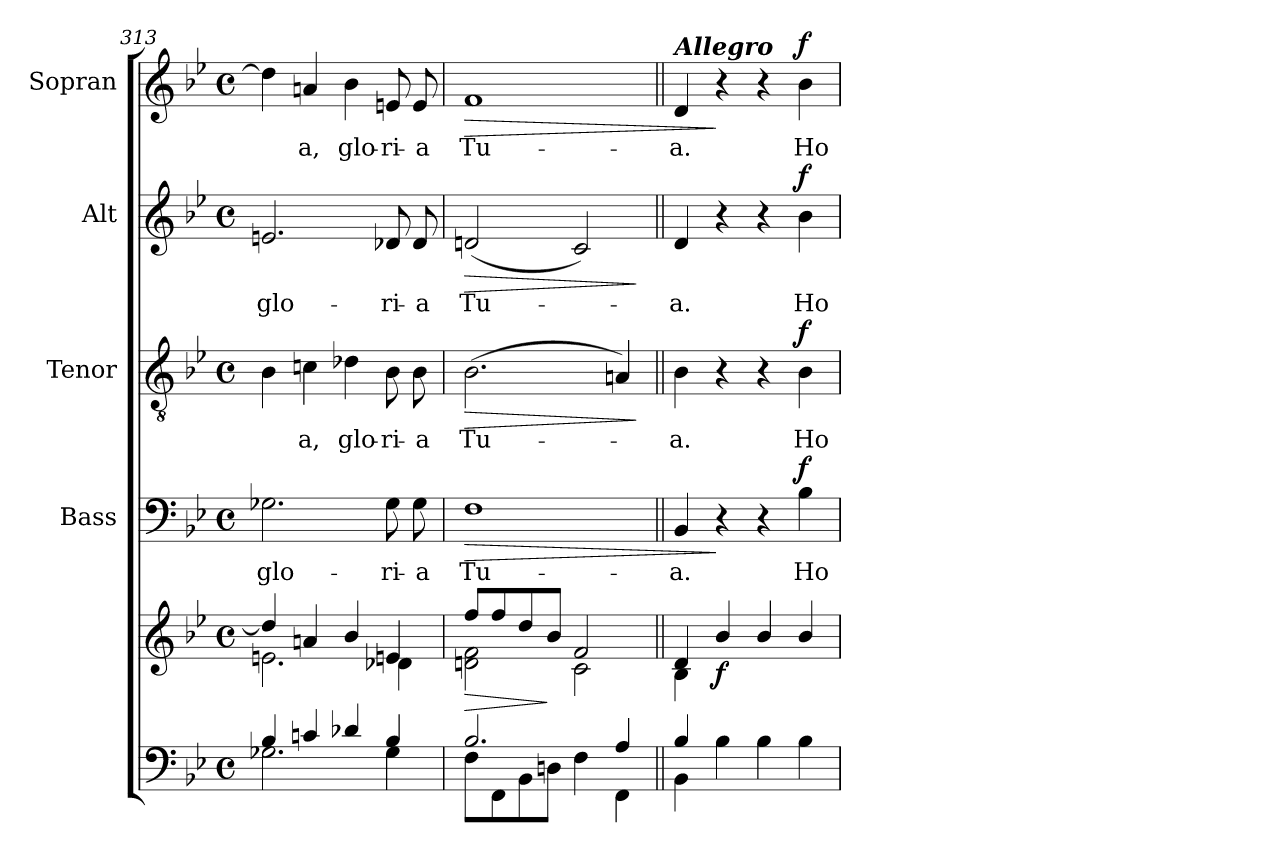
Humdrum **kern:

**kern	**kern	**dynam	**kern	**text	**dynam	**kern	**text	**dynam	**kern	**text	**dynam	**kern	**text	**dynam
*part5	*part5	*part5	*part4	*part4	*part4	*part3	*part3	*part3	*part2	*part2	*part2	*part1	*part1	*part1
*staff6	*staff5	*staff5/6	*staff4	*staff4	*staff4	*staff3	*staff3	*staff3	*staff2	*staff2	*staff2	*staff1	*staff1	*staff1
*	*	*	*I"Bass	*	*	*I"Tenor	*	*	*I"Alt	*	*	*I"Sopran	*	*
*	*	*	*I'B.	*	*	*I'T.	*	*	*I'A.	*	*	*I'S.	*	*
*clefF4	*clefG2	*	*clefF4	*	*	*clefGv2	*	*	*clefG2	*	*	*clefG2	*	*
*k[b-e-]	*k[b-e-]	*	*k[b-e-]	*	*	*k[b-e-]	*	*	*k[b-e-]	*	*	*k[b-e-]	*	*
*B-:	*B-:	*	*B-:	*	*	*B-:	*	*	*B-:	*	*	*B-:	*	*
*M4/4	*M4/4	*	*M4/4	*	*	*M4/4	*	*	*M4/4	*	*	*M4/4	*	*
*met(c)	*met(c)	*	*met(c)	*	*	*met(c)	*	*	*met(c)	*	*	*met(c)	*	*
=313	=313	=313	=313	=313	=313	=313	=313	=313	=313	=313	=313	=313	=313	=313
*^	*^	*	*	*	*	*	*	*	*	*	*	*	*	*
!	!	!	!	!	!	!LO:LY:b	!	!	!	!	!	!LO:LY:b	!	!	!	!
4B-/	2.G-X\	4dd-/]	2.en\	.	2.G-X\	glo-	.	4B-\	.	.	2.en/	glo-	.	4dd-\]	.	.
!	!	!	!	!	!	!	!	!	!LO:LY:b	!	!	!	!	!	!LO:LY:b	!
4cn/	.	4an/	.	.	.	.	.	4cn\	-a,	.	.	.	.	4an/	-a,	.
!	!	!	!	!	!	!	!	!	!LO:LY:b	!	!	!	!	!	!LO:LY:b	!
4d-X/	.	4b-/	.	.	.	.	.	4d-X\	glo-	.	.	.	.	4b-\	glo-	.
!	!	!	!	!	!	!LO:LY:b	!	!	!LO:LY:b	!	!	!LO:LY:b	!	!	!LO:LY:b	!
4B-/	4G-\	4en/	4d-X\	.	8G-\	-ri-	.	8B-\	-ri-	.	8d-X/	-ri-	.	8en/	-ri-	.
!	!	!	!	!	!	!LO:LY:b	!	!	!LO:LY:b	!	!	!LO:LY:b	!	!	!LO:LY:b	!
.	.	.	.	.	8G-\	-a	.	8B-\	-a	.	8d-/	-a	.	8e/	-a	.
=314	=314	=314	=314	=314	=314	=314	=314	=314	=314	=314	=314	=314	=314	=314	=314	=314
!	!	!	!	!LO:HP:b	!	!LO:LY:b	!LO:HP:b	!	!LO:LY:b	!LO:HP:b	!	!LO:LY:b	!LO:HP:b	!	!LO:LY:b	!LO:HP:b
2.B-/	8F\L	8ff/L	2dn\ 2f\	>	1F	Tu-	>	(>2.B-\	Tu-	>	(<2dn/	Tu-	>	1f	Tu-	>
.	8FF\	8ff/	.	.	.	.	.	.	.	.	.	.	.	.	.	.
.	8BB-\	8dd/	.	.	.	.	.	.	.	.	.	.	.	.	.	.
.	8Dn\J	8b-/J	.	]	.	.	.	.	.	.	.	.	.	.	.	.
.	4F\	2f/	2c\	.	.	.	.	.	.	.	2c/)	.	.	.	.	.
4A/	4FF\	.	.	.	.	.	.	4An/)	.	.	.	.	.	.	.	.
*v	*v	*	*	*	*	*	*	*	*	*	*	*	*	*	*	*
*	*v	*v	*	*	*	*	*	*	*	*	*	*	*	*	*
.	.	.	.	.	.	.	.	]	.	.	]	.	.	.
=315||	=315||	=315||	=315||	=315||	=315||	=315||	=315||	=315||	=315||	=315||	=315||	=315||	=315||	=315||
*^	*^	*	*	*	*	*	*	*	*	*	*	*	*	*
!	!	!	!	!	!	!	!	!	!	!	!	!	!	!LO:TX:a:Bi:t=Allegro	!	!
!	!	!	!	!	!	!LO:LY:b	!	!	!LO:LY:b	!	!	!LO:LY:b	!	!	!LO:LY:b	!
4B-/	4BB-\	4d/	4B-\	.	4BB-/	-a.	.	4B-\	-a.	.	4d/	-a.	.	4d/	-a.	.
!	!	!	!	!LO:DY:b	!	!	!	!	!	!	!	!	!	!	!	!
4B-\	2.ryy	4b-/	4ryy	f	4r	.	]	4r	.	.	4r	.	.	4r	.	]
4B-\	.	4b-/	4ryy	.	4r	.	.	4r	.	.	4r	.	.	4r	.	.
!	!	!	!	!	!	!LO:LY:b	!LO:DY:a	!	!LO:LY:b	!LO:DY:a	!	!LO:LY:b	!LO:DY:a	!	!LO:LY:b	!LO:DY:a
4B-\	.	4b-/	4ryy	.	4B-\	Ho-	f	4B-\	Ho-	f	4b-\	Ho-	f	4b-\	Ho-	f
*v	*v	*	*	*	*	*	*	*	*	*	*	*	*	*	*	*
*	*v	*v	*	*	*	*	*	*	*	*	*	*	*	*	*
=	=	=	=	=	=	=	=	=	=	=	=	=	=	=
*-	*-	*-	*-	*-	*-	*-	*-	*-	*-	*-	*-	*-	*-	*-
